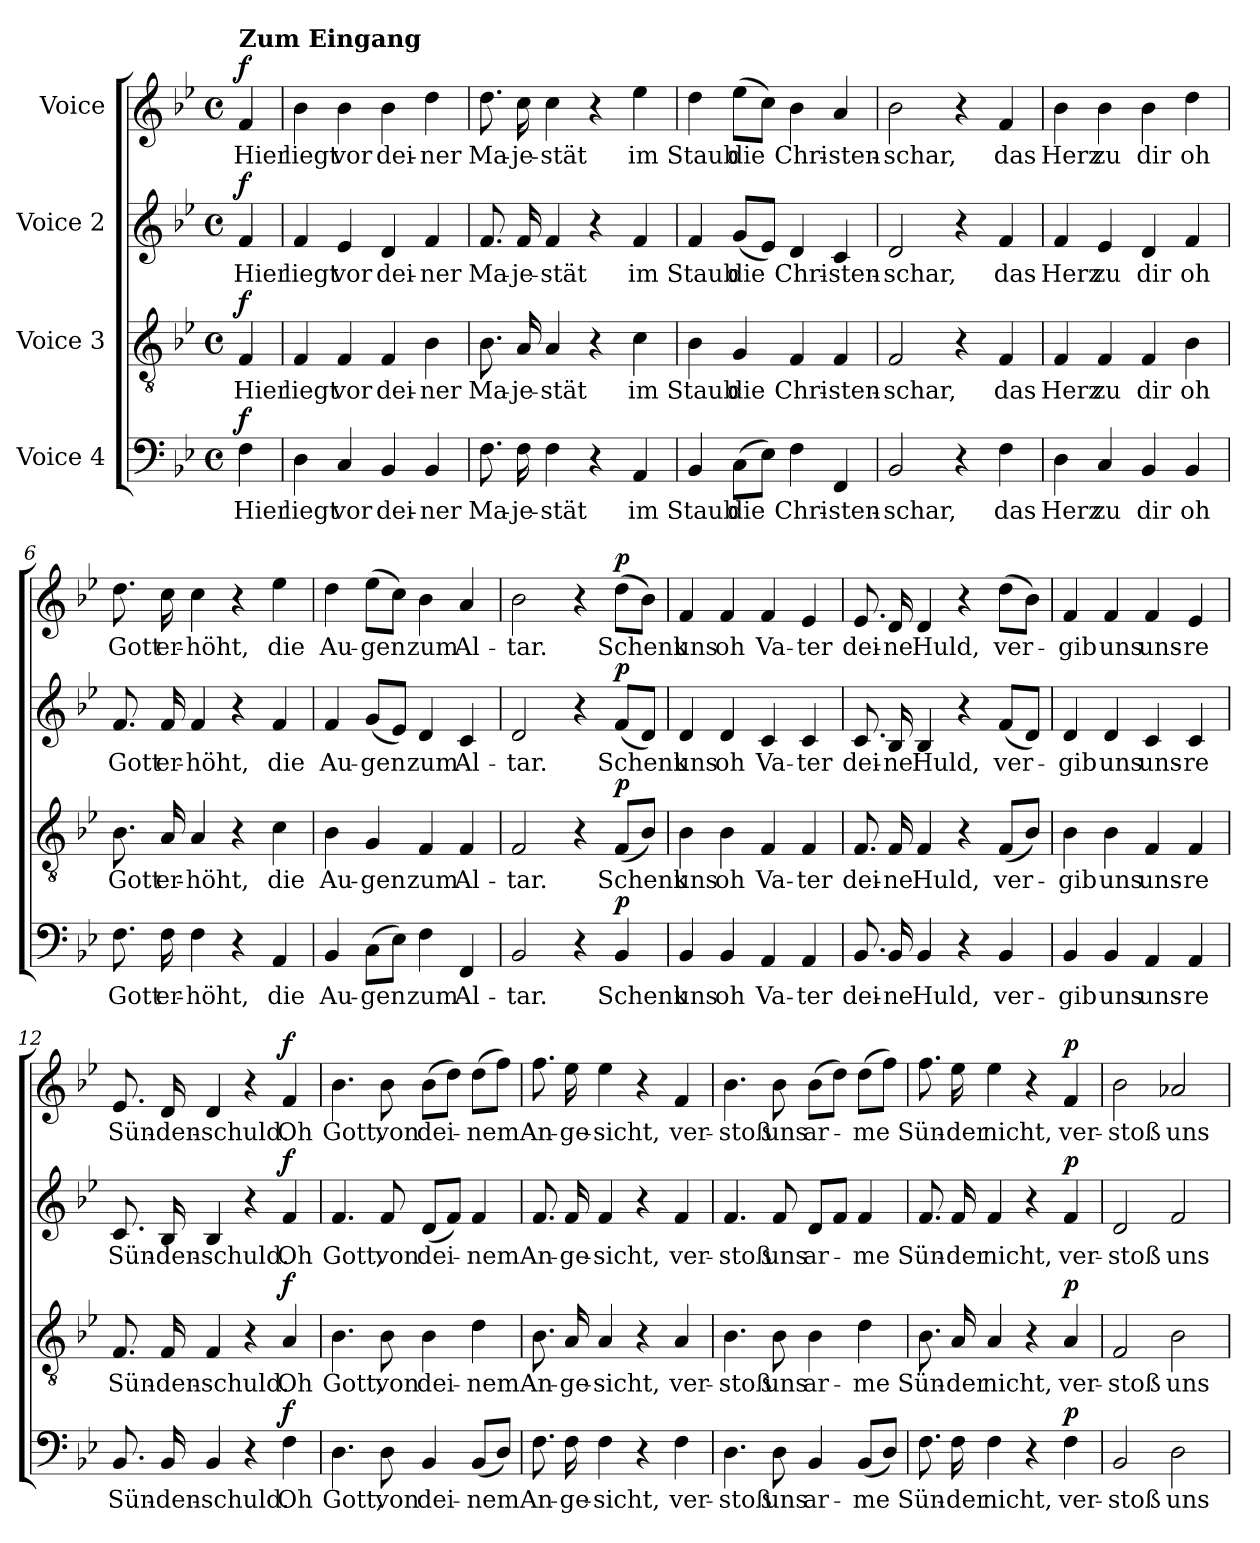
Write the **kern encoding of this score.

**kern	**text	**dynam	**kern	**text	**dynam	**kern	**text	**dynam	**kern	**text	**dynam
*part4	*part4	*part4	*part3	*part3	*part3	*part2	*part2	*part2	*part1	*part1	*part1
*staff4	*staff4	*staff4	*staff3	*staff3	*staff3	*staff2	*staff2	*staff2	*staff1	*staff1	*staff1
*I"Voice 4	*	*	*I"Voice 3	*	*	*I"Voice 2	*	*	*I"Voice	*	*
*clefF4	*	*	*clefGv2	*	*	*clefG2	*	*	*clefG2	*	*
*k[b-e-]	*	*	*k[b-e-]	*	*	*k[b-e-]	*	*	*k[b-e-]	*	*
*B-:	*	*	*B-:	*	*	*B-:	*	*	*B-:	*	*
*M4/4	*	*	*M4/4	*	*	*M4/4	*	*	*M4/4	*	*
*met(c)	*	*	*met(c)	*	*	*met(c)	*	*	*met(c)	*	*
*MM120	*	*	*MM120	*	*	*MM120	*	*	*MM120	*	*
=	=	=	=	=	=	=	=	=	=	=	=
!	!	!	!	!	!	!	!	!	!LO:TX:a:B:t=Zum Eingang	!	!
!	!LO:LY:b	!LO:DY:a	!	!LO:LY:b	!LO:DY:a	!	!LO:LY:b	!LO:DY:a	!	!LO:LY:b	!LO:DY:a
4F\	Hier	f	4F/	Hier	f	4f/	Hier	f	4f/	Hier	f
=1	=1	=1	=1	=1	=1	=1	=1	=1	=1	=1	=1
!	!LO:LY:b	!	!	!LO:LY:b	!	!	!LO:LY:b	!	!	!LO:LY:b	!
4D\	liegt	.	4F/	liegt	.	4f/	liegt	.	4b-\	liegt	.
!	!LO:LY:b	!	!	!LO:LY:b	!	!	!LO:LY:b	!	!	!LO:LY:b	!
4C/	vor	.	4F/	vor	.	4e-/	vor	.	4b-\	vor	.
!	!LO:LY:b	!	!	!LO:LY:b	!	!	!LO:LY:b	!	!	!LO:LY:b	!
4BB-/	dei-	.	4F/	dei-	.	4d/	dei-	.	4b-\	dei-	.
!	!LO:LY:b	!	!	!LO:LY:b	!	!	!LO:LY:b	!	!	!LO:LY:b	!
4BB-/	-ner	.	4B-\	-ner	.	4f/	-ner	.	4dd\	-ner	.
=2	=2	=2	=2	=2	=2	=2	=2	=2	=2	=2	=2
!	!LO:LY:b	!	!	!LO:LY:b	!	!	!LO:LY:b	!	!	!LO:LY:b	!
8.F\	Ma-	.	8.B-\	Ma-	.	8.f/	Ma-	.	8.dd\	Ma-	.
!	!LO:LY:b	!	!	!LO:LY:b	!	!	!LO:LY:b	!	!	!LO:LY:b	!
16F\	-je-	.	16A/	-je-	.	16f/	-je-	.	16cc\	-je-	.
!	!LO:LY:b	!	!	!LO:LY:b	!	!	!LO:LY:b	!	!	!LO:LY:b	!
4F\	-stät	.	4A/	-stät	.	4f/	-stät	.	4cc\	-stät	.
4r	.	.	4r	.	.	4r	.	.	4r	.	.
!	!LO:LY:b	!	!	!LO:LY:b	!	!	!LO:LY:b	!	!	!LO:LY:b	!
4AA/	im	.	4c\	im	.	4f/	im	.	4ee-\	im	.
=3	=3	=3	=3	=3	=3	=3	=3	=3	=3	=3	=3
!	!LO:LY:b	!	!	!LO:LY:b	!	!	!LO:LY:b	!	!	!LO:LY:b	!
4BB-/	Staub	.	4B-\	Staub	.	4f/	Staub	.	4dd\	Staub	.
!	!LO:LY:b	!	!	!LO:LY:b	!	!	!LO:LY:b	!	!	!LO:LY:b	!
(>8C\L	die	.	4G/	die	.	(<8g/L	die	.	(>8ee-\L	die	.
8E-\J)	.	.	.	.	.	8e-/J)	.	.	8cc\J)	.	.
!	!LO:LY:b	!	!	!LO:LY:b	!	!	!LO:LY:b	!	!	!LO:LY:b	!
4F\	Chri-	.	4F/	Chri-	.	4d/	Chri-	.	4b-\	Chri-	.
!	!LO:LY:b	!	!	!LO:LY:b	!	!	!LO:LY:b	!	!	!LO:LY:b	!
4FF/	-sten-	.	4F/	-sten-	.	4c/	-sten-	.	4a/	-sten-	.
!!LO:LB:g=z
=4	=4	=4	=4	=4	=4	=4	=4	=4	=4	=4	=4
!	!LO:LY:b	!	!	!LO:LY:b	!	!	!LO:LY:b	!	!	!LO:LY:b	!
2BB-/	-schar,	.	2F/	-schar,	.	2d/	-schar,	.	2b-\	-schar,	.
4r	.	.	4r	.	.	4r	.	.	4r	.	.
!	!LO:LY:b	!	!	!LO:LY:b	!	!	!LO:LY:b	!	!	!LO:LY:b	!
4F\	das	.	4F/	das	.	4f/	das	.	4f/	das	.
!!LO:PB:g=z
=5	=5	=5	=5	=5	=5	=5	=5	=5	=5	=5	=5
!	!LO:LY:b	!	!	!LO:LY:b	!	!	!LO:LY:b	!	!	!LO:LY:b	!
4D\	Herz	.	4F/	Herz	.	4f/	Herz	.	4b-\	Herz	.
!	!LO:LY:b	!	!	!LO:LY:b	!	!	!LO:LY:b	!	!	!LO:LY:b	!
4C/	zu	.	4F/	zu	.	4e-/	zu	.	4b-\	zu	.
!	!LO:LY:b	!	!	!LO:LY:b	!	!	!LO:LY:b	!	!	!LO:LY:b	!
4BB-/	dir	.	4F/	dir	.	4d/	dir	.	4b-\	dir	.
!	!LO:LY:b	!	!	!LO:LY:b	!	!	!LO:LY:b	!	!	!LO:LY:b	!
4BB-/	oh	.	4B-\	oh	.	4f/	oh	.	4dd\	oh	.
=6	=6	=6	=6	=6	=6	=6	=6	=6	=6	=6	=6
!	!LO:LY:b	!	!	!LO:LY:b	!	!	!LO:LY:b	!	!	!LO:LY:b	!
8.F\	Gott	.	8.B-\	Gott	.	8.f/	Gott	.	8.dd\	Gott	.
!	!LO:LY:b	!	!	!LO:LY:b	!	!	!LO:LY:b	!	!	!LO:LY:b	!
16F\	er-	.	16A/	er-	.	16f/	er-	.	16cc\	er-	.
!	!LO:LY:b	!	!	!LO:LY:b	!	!	!LO:LY:b	!	!	!LO:LY:b	!
4F\	-höht,	.	4A/	-höht,	.	4f/	-höht,	.	4cc\	-höht,	.
4r	.	.	4r	.	.	4r	.	.	4r	.	.
!	!LO:LY:b	!	!	!LO:LY:b	!	!	!LO:LY:b	!	!	!LO:LY:b	!
4AA/	die	.	4c\	die	.	4f/	die	.	4ee-\	die	.
=7	=7	=7	=7	=7	=7	=7	=7	=7	=7	=7	=7
!	!LO:LY:b	!	!	!LO:LY:b	!	!	!LO:LY:b	!	!	!LO:LY:b	!
4BB-/	Au-	.	4B-\	Au-	.	4f/	Au-	.	4dd\	Au-	.
!	!LO:LY:b	!	!	!LO:LY:b	!	!	!LO:LY:b	!	!	!LO:LY:b	!
(>8C\L	-gen	.	4G/	-gen	.	(<8g/L	-gen	.	(>8ee-\L	-gen	.
8E-\J)	.	.	.	.	.	8e-/J)	.	.	8cc\J)	.	.
!	!LO:LY:b	!	!	!LO:LY:b	!	!	!LO:LY:b	!	!	!LO:LY:b	!
4F\	zum	.	4F/	zum	.	4d/	zum	.	4b-\	zum	.
!	!LO:LY:b	!	!	!LO:LY:b	!	!	!LO:LY:b	!	!	!LO:LY:b	!
4FF/	Al-	.	4F/	Al-	.	4c/	Al-	.	4a/	Al-	.
=8	=8	=8	=8	=8	=8	=8	=8	=8	=8	=8	=8
!	!LO:LY:b	!	!	!LO:LY:b	!	!	!LO:LY:b	!	!	!LO:LY:b	!
2BB-/	-tar.	.	2F/	-tar.	.	2d/	-tar.	.	2b-\	-tar.	.
4r	.	.	4r	.	.	4r	.	.	4r	.	.
!	!LO:LY:b	!LO:DY:a	!	!LO:LY:b	!LO:DY:a	!	!LO:LY:b	!LO:DY:a	!	!LO:LY:b	!LO:DY:a
4BB-/	Schenk	p	(<8F/L	Schenk	p	(<8f/L	Schenk	p	(>8dd\L	Schenk	p
.	.	.	8B-/J)	.	.	8d/J)	.	.	8b-\J)	.	.
!!LO:PB:g=z
=9	=9	=9	=9	=9	=9	=9	=9	=9	=9	=9	=9
!	!LO:LY:b	!	!	!LO:LY:b	!	!	!LO:LY:b	!	!	!LO:LY:b	!
4BB-/	uns	.	4B-\	uns	.	4d/	uns	.	4f/	uns	.
!	!LO:LY:b	!	!	!LO:LY:b	!	!	!LO:LY:b	!	!	!LO:LY:b	!
4BB-/	oh	.	4B-\	oh	.	4d/	oh	.	4f/	oh	.
!	!LO:LY:b	!	!	!LO:LY:b	!	!	!LO:LY:b	!	!	!LO:LY:b	!
4AA/	Va-	.	4F/	Va-	.	4c/	Va-	.	4f/	Va-	.
!	!LO:LY:b	!	!	!LO:LY:b	!	!	!LO:LY:b	!	!	!LO:LY:b	!
4AA/	-ter	.	4F/	-ter	.	4c/	-ter	.	4e-/	-ter	.
=10	=10	=10	=10	=10	=10	=10	=10	=10	=10	=10	=10
!	!LO:LY:b	!	!	!LO:LY:b	!	!	!LO:LY:b	!	!	!LO:LY:b	!
8.BB-/	dei-	.	8.F/	dei-	.	8.c/	dei-	.	8.e-/	dei-	.
!	!LO:LY:b	!	!	!LO:LY:b	!	!	!LO:LY:b	!	!	!LO:LY:b	!
16BB-/	-ne	.	16F/	-ne	.	16B-/	-ne	.	16d/	-ne	.
!	!LO:LY:b	!	!	!LO:LY:b	!	!	!LO:LY:b	!	!	!LO:LY:b	!
4BB-/	Huld,	.	4F/	Huld,	.	4B-/	Huld,	.	4d/	Huld,	.
4r	.	.	4r	.	.	4r	.	.	4r	.	.
!	!LO:LY:b	!	!	!LO:LY:b	!	!	!LO:LY:b	!	!	!LO:LY:b	!
4BB-/	ver-	.	(<8F/L	ver-	.	(<8f/L	ver-	.	(>8dd\L	ver-	.
.	.	.	8B-/J)	.	.	8d/J)	.	.	8b-\J)	.	.
=11	=11	=11	=11	=11	=11	=11	=11	=11	=11	=11	=11
!	!LO:LY:b	!	!	!LO:LY:b	!	!	!LO:LY:b	!	!	!LO:LY:b	!
4BB-/	-gib	.	4B-\	-gib	.	4d/	-gib	.	4f/	-gib	.
!	!LO:LY:b	!	!	!LO:LY:b	!	!	!LO:LY:b	!	!	!LO:LY:b	!
4BB-/	uns	.	4B-\	uns	.	4d/	uns	.	4f/	uns	.
!	!LO:LY:b	!	!	!LO:LY:b	!	!	!LO:LY:b	!	!	!LO:LY:b	!
4AA/	uns-	.	4F/	uns-	.	4c/	uns-	.	4f/	uns-	.
!	!LO:LY:b	!	!	!LO:LY:b	!	!	!LO:LY:b	!	!	!LO:LY:b	!
4AA/	-re	.	4F/	-re	.	4c/	-re	.	4e-/	-re	.
=12	=12	=12	=12	=12	=12	=12	=12	=12	=12	=12	=12
!	!LO:LY:b	!	!	!LO:LY:b	!	!	!LO:LY:b	!	!	!LO:LY:b	!
8.BB-/	Sün-	.	8.F/	Sün-	.	8.c/	Sün-	.	8.e-/	Sün-	.
!	!LO:LY:b	!	!	!LO:LY:b	!	!	!LO:LY:b	!	!	!LO:LY:b	!
16BB-/	-den-	.	16F/	-den-	.	16B-/	-den-	.	16d/	-den-	.
!	!LO:LY:b	!	!	!LO:LY:b	!	!	!LO:LY:b	!	!	!LO:LY:b	!
4BB-/	-schuld.	.	4F/	-schuld.	.	4B-/	-schuld.	.	4d/	-schuld.	.
4r	.	.	4r	.	.	4r	.	.	4r	.	.
!	!LO:LY:b	!LO:DY:a	!	!LO:LY:b	!LO:DY:a	!	!LO:LY:b	!LO:DY:a	!	!LO:LY:b	!LO:DY:a
4F\	Oh	f	4A/	Oh	f	4f/	Oh	f	4f/	Oh	f
!!LO:LB:g=z
=13	=13	=13	=13	=13	=13	=13	=13	=13	=13	=13	=13
!	!LO:LY:b	!	!	!LO:LY:b	!	!	!LO:LY:b	!	!	!LO:LY:b	!
4.D\	Gott,	.	4.B-\	Gott,	.	4.f/	Gott,	.	4.b-\	Gott,	.
!	!LO:LY:b	!	!	!LO:LY:b	!	!	!LO:LY:b	!	!	!LO:LY:b	!
8D\	von	.	8B-\	von	.	8f/	von	.	8b-\	von	.
!	!LO:LY:b	!	!	!LO:LY:b	!	!	!LO:LY:b	!	!	!LO:LY:b	!
4BB-/	dei-	.	4B-\	dei-	.	(<8d/L	dei-	.	(>8b-\L	dei-	.
.	.	.	.	.	.	8f/J)	.	.	8dd\J)	.	.
!	!LO:LY:b	!	!	!LO:LY:b	!	!	!LO:LY:b	!	!	!LO:LY:b	!
(<8BB-/L	-nem	.	4d\	-nem	.	4f/	-nem	.	(>8dd\L	-nem	.
8D/J)	.	.	.	.	.	.	.	.	8ff\J)	.	.
=14	=14	=14	=14	=14	=14	=14	=14	=14	=14	=14	=14
!	!LO:LY:b	!	!	!LO:LY:b	!	!	!LO:LY:b	!	!	!LO:LY:b	!
8.F\	An-	.	8.B-\	An-	.	8.f/	An-	.	8.ff\	An-	.
!	!LO:LY:b	!	!	!LO:LY:b	!	!	!LO:LY:b	!	!	!LO:LY:b	!
16F\	-ge-	.	16A/	-ge-	.	16f/	-ge-	.	16ee-\	-ge-	.
!	!LO:LY:b	!	!	!LO:LY:b	!	!	!LO:LY:b	!	!	!LO:LY:b	!
4F\	-sicht,	.	4A/	-sicht,	.	4f/	-sicht,	.	4ee-\	-sicht,	.
4r	.	.	4r	.	.	4r	.	.	4r	.	.
!	!LO:LY:b	!	!	!LO:LY:b	!	!	!LO:LY:b	!	!	!LO:LY:b	!
4F\	ver-	.	4A/	ver-	.	4f/	ver-	.	4f/	ver-	.
=15	=15	=15	=15	=15	=15	=15	=15	=15	=15	=15	=15
!	!LO:LY:b	!	!	!LO:LY:b	!	!	!LO:LY:b	!	!	!LO:LY:b	!
4.D\	-stoß	.	4.B-\	-stoß	.	4.f/	-stoß	.	4.b-\	-stoß	.
!	!LO:LY:b	!	!	!LO:LY:b	!	!	!LO:LY:b	!	!	!LO:LY:b	!
8D\	uns	.	8B-\	uns	.	8f/	uns	.	8b-\	uns	.
!	!LO:LY:b	!	!	!LO:LY:b	!	!	!LO:LY:b	!	!	!LO:LY:b	!
4BB-/	ar-	.	4B-\	ar-	.	8d/L	ar-	.	(>8b-\L	ar-	.
.	.	.	.	.	.	8f/J	.	.	8dd\J)	.	.
!	!LO:LY:b	!	!	!LO:LY:b	!	!	!LO:LY:b	!	!	!LO:LY:b	!
(<8BB-/L	-me	.	4d\	-me	.	4f/	-me	.	(>8dd\L	-me	.
8D/J)	.	.	.	.	.	.	.	.	8ff\J)	.	.
!!LO:PB:g=z
=16	=16	=16	=16	=16	=16	=16	=16	=16	=16	=16	=16
!	!LO:LY:b	!	!	!LO:LY:b	!	!	!LO:LY:b	!	!	!LO:LY:b	!
8.F\	Sün-	.	8.B-\	Sün-	.	8.f/	Sün-	.	8.ff\	Sün-	.
!	!LO:LY:b	!	!	!LO:LY:b	!	!	!LO:LY:b	!	!	!LO:LY:b	!
16F\	-der	.	16A/	-der	.	16f/	-der	.	16ee-\	-der	.
!	!LO:LY:b	!	!	!LO:LY:b	!	!	!LO:LY:b	!	!	!LO:LY:b	!
4F\	nicht,	.	4A/	nicht,	.	4f/	nicht,	.	4ee-\	nicht,	.
4r	.	.	4r	.	.	4r	.	.	4r	.	.
!	!LO:LY:b	!LO:DY:a	!	!LO:LY:b	!LO:DY:a	!	!LO:LY:b	!LO:DY:a	!	!LO:LY:b	!LO:DY:a
4F\	ver-	p	4A/	ver-	p	4f/	ver-	p	4f/	ver-	p
=17	=17	=17	=17	=17	=17	=17	=17	=17	=17	=17	=17
!	!LO:LY:b	!	!	!LO:LY:b	!	!	!LO:LY:b	!	!	!LO:LY:b	!
2BB-/	-stoß	.	2F/	-stoß	.	2d/	-stoß	.	2b-\	-stoß	.
!	!LO:LY:b	!	!	!LO:LY:b	!	!	!LO:LY:b	!	!	!LO:LY:b	!
2D\	uns	.	2B-\	uns	.	2f/	uns	.	2a-X/	uns	.
=	=	=	=	=	=	=	=	=	=	=	=
*-	*-	*-	*-	*-	*-	*-	*-	*-	*-	*-	*-
